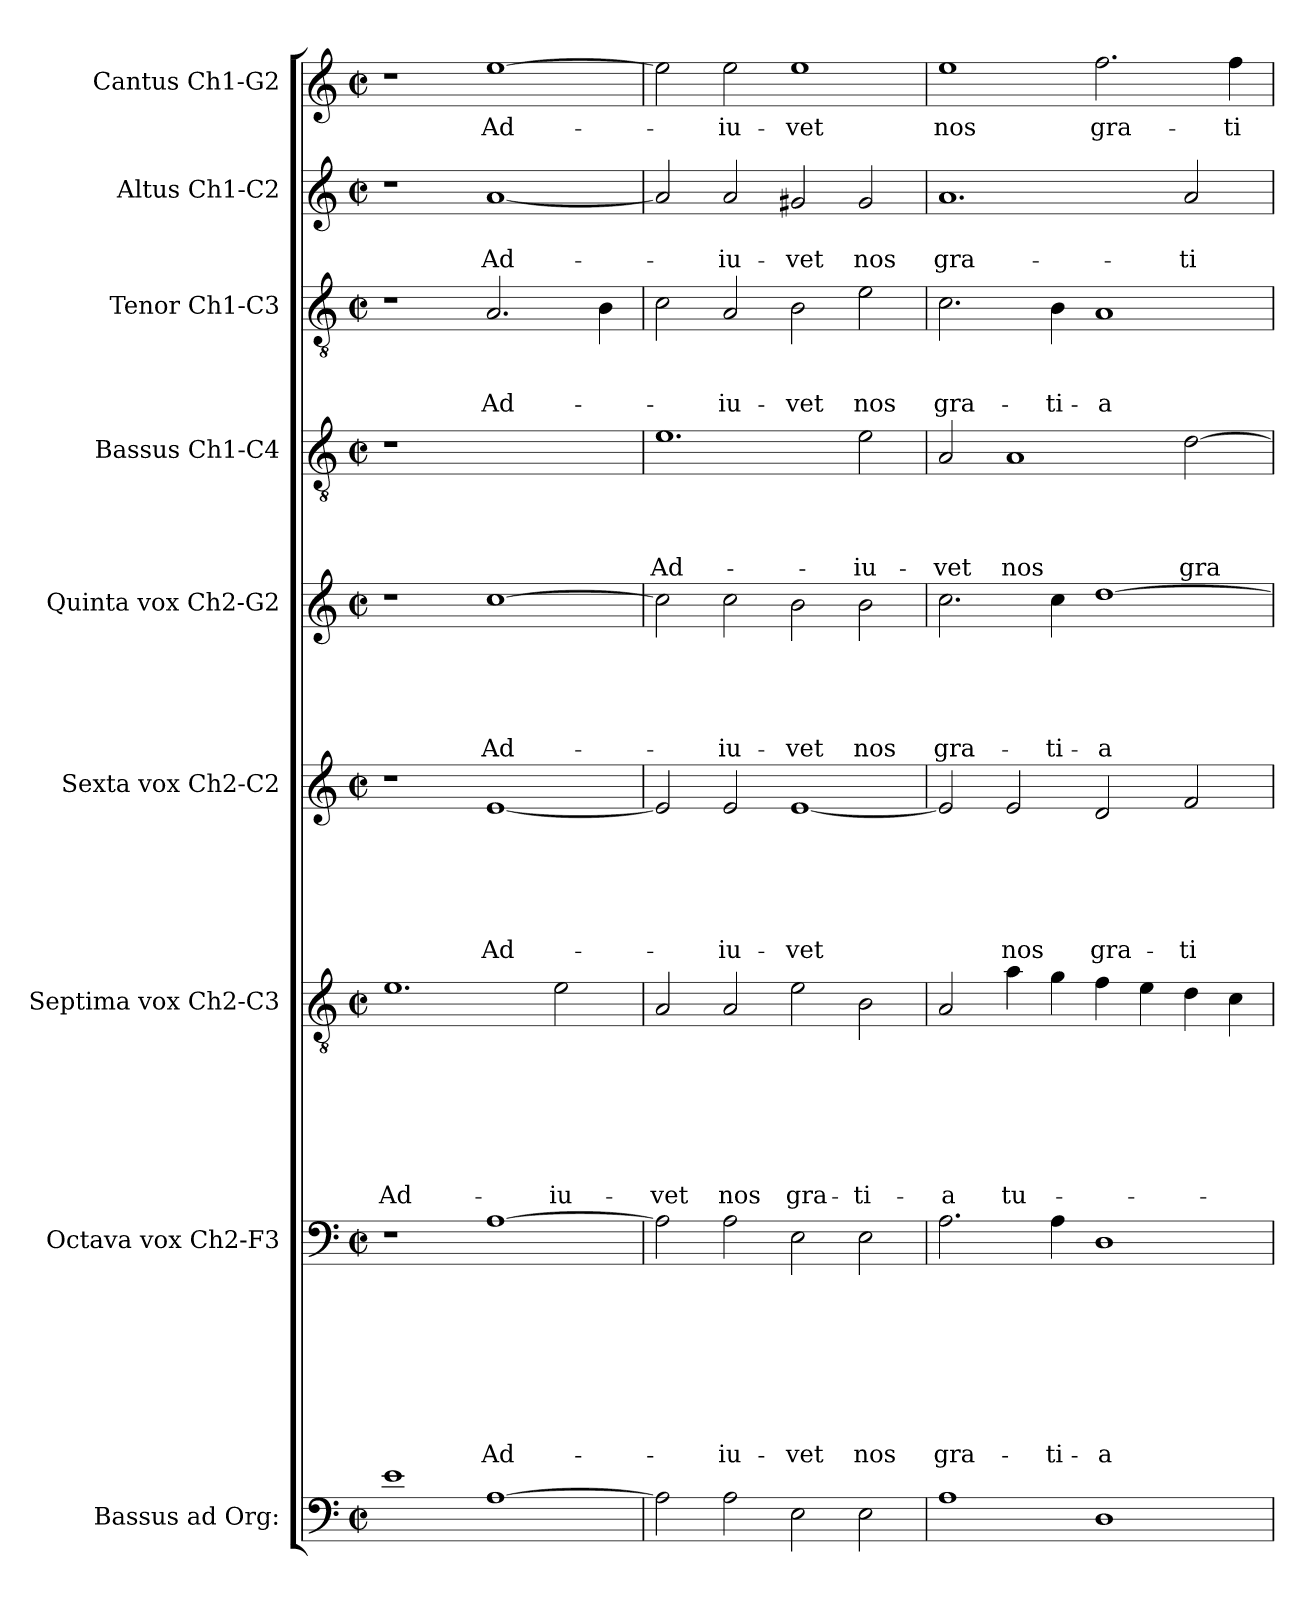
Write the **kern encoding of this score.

**kern	**kern	**text	**text	**text	**text	**text	**text	**text	**text	**kern	**text	**text	**text	**text	**text	**text	**text	**kern	**text	**text	**text	**text	**text	**text	**kern	**text	**text	**text	**text	**text	**kern	**text	**text	**text	**text	**kern	**text	**text	**text	**kern	**text	**text	**kern	**text
*part9	*part8	*part8	*part8	*part8	*part8	*part8	*part8	*part8	*part8	*part7	*part7	*part7	*part7	*part7	*part7	*part7	*part7	*part6	*part6	*part6	*part6	*part6	*part6	*part6	*part5	*part5	*part5	*part5	*part5	*part5	*part4	*part4	*part4	*part4	*part4	*part3	*part3	*part3	*part3	*part2	*part2	*part2	*part1	*part1
*staff9	*staff8	*staff8	*staff8	*staff8	*staff8	*staff8	*staff8	*staff8	*staff8	*staff7	*staff7	*staff7	*staff7	*staff7	*staff7	*staff7	*staff7	*staff6	*staff6	*staff6	*staff6	*staff6	*staff6	*staff6	*staff5	*staff5	*staff5	*staff5	*staff5	*staff5	*staff4	*staff4	*staff4	*staff4	*staff4	*staff3	*staff3	*staff3	*staff3	*staff2	*staff2	*staff2	*staff1	*staff1
*I"Bassus ad Org:	*I"Octava vox Ch2-F3	*	*	*	*	*	*	*	*	*I"Septima vox Ch2-C3	*	*	*	*	*	*	*	*I"Sexta vox Ch2-C2	*	*	*	*	*	*	*I"Quinta vox Ch2-G2	*	*	*	*	*	*I"Bassus Ch1-C4	*	*	*	*	*I"Tenor Ch1-C3	*	*	*	*I"Altus Ch1-C2	*	*	*I"Cantus Ch1-G2	*
*	*	*	*	*	*	*	*	*	*	*	*	*	*	*	*	*	*	*	*	*	*	*	*	*	*	*	*	*	*	*	*I'B	*	*	*	*	*I'T	*	*	*	*I'A	*	*	*I'C	*
*clefF4	*clefF4	*	*	*	*	*	*	*	*	*clefGv2	*	*	*	*	*	*	*	*clefG2	*	*	*	*	*	*	*clefG2	*	*	*	*	*	*clefGv2	*	*	*	*	*clefGv2	*	*	*	*clefG2	*	*	*clefG2	*
*k[]	*k[]	*	*	*	*	*	*	*	*	*k[]	*	*	*	*	*	*	*	*k[]	*	*	*	*	*	*	*k[]	*	*	*	*	*	*k[]	*	*	*	*	*k[]	*	*	*	*k[]	*	*	*k[]	*
*C:	*C:	*	*	*	*	*	*	*	*	*C:	*	*	*	*	*	*	*	*C:	*	*	*	*	*	*	*C:	*	*	*	*	*	*C:	*	*	*	*	*C:	*	*	*	*C:	*	*	*C:	*
*M2/2	*M2/2	*	*	*	*	*	*	*	*	*M2/2	*	*	*	*	*	*	*	*M2/2	*	*	*	*	*	*	*M2/2	*	*	*	*	*	*M2/2	*	*	*	*	*M2/2	*	*	*	*M2/2	*	*	*M2/2	*
*met(c|)	*met(c|)	*	*	*	*	*	*	*	*	*met(c|)	*	*	*	*	*	*	*	*met(c|)	*	*	*	*	*	*	*met(c|)	*	*	*	*	*	*met(c|)	*	*	*	*	*met(c|)	*	*	*	*met(c|)	*	*	*met(c|)	*
=1	=1	=1	=1	=1	=1	=1	=1	=1	=1	=1	=1	=1	=1	=1	=1	=1	=1	=1	=1	=1	=1	=1	=1	=1	=1	=1	=1	=1	=1	=1	=1	=1	=1	=1	=1	=1	=1	=1	=1	=1	=1	=1	=1	=1
!	!	!	!	!	!	!	!	!	!	!	!	!	!	!	!	!	!LO:LY:b	!	!	!	!	!	!	!	!	!	!	!	!	!	!	!	!	!	!	!	!	!	!	!	!	!	!	!
1e	1r	.	.	.	.	.	.	.	.	1.e	.	.	.	.	.	.	Ad-	1r	.	.	.	.	.	.	1r	.	.	.	.	.	1r	.	.	.	.	1r	.	.	.	1r	.	.	1r	.
!	!	!	!	!	!	!	!	!	!LO:LY:b	!	!	!	!	!	!	!	!	!	!	!	!	!	!	!LO:LY:b	!	!	!	!	!	!LO:LY:b	!	!	!	!	!	!	!	!	!LO:LY:b	!	!	!LO:LY:b	!	!LO:LY:b
[1A	[1A	.	.	.	.	.	.	.	Ad-	.	.	.	.	.	.	.	.	[1e	.	.	.	.	.	Ad-	[1cc	.	.	.	.	Ad-	1ryy	.	.	.	.	2.A/	.	.	Ad-	[1a	.	Ad-	[1ee	Ad-
!	!	!	!	!	!	!	!	!	!	!	!	!	!	!	!	!	!LO:LY:b	!	!	!	!	!	!	!	!	!	!	!	!	!	!	!	!	!	!	!	!	!	!	!	!	!	!	!
.	.	.	.	.	.	.	.	.	.	2e\	.	.	.	.	.	.	-iu-	.	.	.	.	.	.	.	.	.	.	.	.	.	.	.	.	.	.	.	.	.	.	.	.	.	.	.
.	.	.	.	.	.	.	.	.	.	.	.	.	.	.	.	.	.	.	.	.	.	.	.	.	.	.	.	.	.	.	.	.	.	.	.	4B\	.	.	.	.	.	.	.	.
=2	=2	=2	=2	=2	=2	=2	=2	=2	=2	=2	=2	=2	=2	=2	=2	=2	=2	=2	=2	=2	=2	=2	=2	=2	=2	=2	=2	=2	=2	=2	=2	=2	=2	=2	=2	=2	=2	=2	=2	=2	=2	=2	=2	=2
!	!	!	!	!	!	!	!	!	!	!	!	!	!	!	!	!	!LO:LY:b	!	!	!	!	!	!	!	!	!	!	!	!	!	!	!	!	!	!LO:LY:b	!	!	!	!	!	!	!	!	!
2A\]	2A\]	.	.	.	.	.	.	.	.	2A/	.	.	.	.	.	.	-vet	2e/]	.	.	.	.	.	.	2cc\]	.	.	.	.	.	1.e	.	.	.	Ad-	2c\	.	.	.	2a/]	.	.	2ee\]	.
!	!	!	!	!	!	!	!	!	!LO:LY:b	!	!	!	!	!	!	!	!LO:LY:b	!	!	!	!	!	!	!LO:LY:b	!	!	!	!	!	!LO:LY:b	!	!	!	!	!	!	!	!	!LO:LY:b	!	!	!LO:LY:b	!	!LO:LY:b
2A\	2A\	.	.	.	.	.	.	.	-iu-	2A/	.	.	.	.	.	.	nos	2e/	.	.	.	.	.	-iu-	2cc\	.	.	.	.	-iu-	.	.	.	.	.	2A/	.	.	-iu-	2a/	.	-iu-	2ee\	-iu-
!	!	!	!	!	!	!	!	!	!LO:LY:b	!	!	!	!	!	!	!	!LO:LY:b	!	!	!	!	!	!	!LO:LY:b	!	!	!	!	!	!LO:LY:b	!	!	!	!	!	!	!	!	!LO:LY:b	!	!	!LO:LY:b	!	!LO:LY:b
2E\	2E\	.	.	.	.	.	.	.	-vet	2e\	.	.	.	.	.	.	gra-	[1e	.	.	.	.	.	-vet	2b\	.	.	.	.	-vet	.	.	.	.	.	2B\	.	.	-vet	2g#X/	.	-vet	1ee	-vet
!	!	!	!	!	!	!	!	!	!LO:LY:b	!	!	!	!	!	!	!	!LO:LY:b	!	!	!	!	!	!	!	!	!	!	!	!	!LO:LY:b	!	!	!	!	!LO:LY:b	!	!	!	!LO:LY:b	!	!	!LO:LY:b	!	!
2E\	2E\	.	.	.	.	.	.	.	nos	2B\	.	.	.	.	.	.	-ti-	.	.	.	.	.	.	.	2b\	.	.	.	.	nos	2e\	.	.	.	-iu-	2e\	.	.	nos	2g#/	.	nos	.	.
=3	=3	=3	=3	=3	=3	=3	=3	=3	=3	=3	=3	=3	=3	=3	=3	=3	=3	=3	=3	=3	=3	=3	=3	=3	=3	=3	=3	=3	=3	=3	=3	=3	=3	=3	=3	=3	=3	=3	=3	=3	=3	=3	=3	=3
!	!	!	!	!	!	!	!	!	!LO:LY:b	!	!	!	!	!	!	!	!LO:LY:b	!	!	!	!	!	!	!	!	!	!	!	!	!LO:LY:b	!	!	!	!	!LO:LY:b	!	!	!	!LO:LY:b	!	!	!LO:LY:b	!	!LO:LY:b
1A	2.A\	.	.	.	.	.	.	.	gra-	2A/	.	.	.	.	.	.	-a	2e/]	.	.	.	.	.	.	2.cc\	.	.	.	.	gra-	2A/	.	.	.	-vet	2.c\	.	.	gra-	1.a	.	gra-	1ee	nos
!	!	!	!	!	!	!	!	!	!	!	!	!	!	!	!	!	!LO:LY:b	!	!	!	!	!	!	!LO:LY:b	!	!	!	!	!	!	!	!	!	!	!LO:LY:b	!	!	!	!	!	!	!	!	!
.	.	.	.	.	.	.	.	.	.	4a\	.	.	.	.	.	.	tu-	2e/	.	.	.	.	.	nos	.	.	.	.	.	.	1A	.	.	.	nos	.	.	.	.	.	.	.	.	.
!	!	!	!	!	!	!	!	!	!LO:LY:b	!	!	!	!	!	!	!	!	!	!	!	!	!	!	!	!	!	!	!	!	!LO:LY:b	!	!	!	!	!	!	!	!	!LO:LY:b	!	!	!	!	!
.	4A\	.	.	.	.	.	.	.	-ti-	4g\	.	.	.	.	.	.	.	.	.	.	.	.	.	.	4cc\	.	.	.	.	-ti-	.	.	.	.	.	4B\	.	.	-ti-	.	.	.	.	.
!	!	!	!	!	!	!	!	!	!LO:LY:b	!	!	!	!	!	!	!	!	!	!	!	!	!	!	!LO:LY:b	!	!	!	!	!	!LO:LY:b	!	!	!	!	!	!	!	!	!LO:LY:b	!	!	!	!	!LO:LY:b
1D	1D	.	.	.	.	.	.	.	-a	4f\	.	.	.	.	.	.	.	2d/	.	.	.	.	.	gra-	[1dd	.	.	.	.	-a	.	.	.	.	.	1A	.	.	-a	.	.	.	2.ff\	gra-
.	.	.	.	.	.	.	.	.	.	4e\	.	.	.	.	.	.	.	.	.	.	.	.	.	.	.	.	.	.	.	.	.	.	.	.	.	.	.	.	.	.	.	.	.	.
!	!	!	!	!	!	!	!	!	!	!	!	!	!	!	!	!	!	!	!	!	!	!	!	!LO:LY:b	!	!	!	!	!	!	!	!	!	!	!LO:LY:b	!	!	!	!	!	!	!LO:LY:b	!	!
.	.	.	.	.	.	.	.	.	.	4d\	.	.	.	.	.	.	.	2f/	.	.	.	.	.	-ti-	.	.	.	.	.	.	[2d\	.	.	.	gra-	.	.	.	.	2a/	.	-ti-	.	.
!	!	!	!	!	!	!	!	!	!	!	!	!	!	!	!	!	!	!	!	!	!	!	!	!	!	!	!	!	!	!	!	!	!	!	!	!	!	!	!	!	!	!	!	!LO:LY:b
.	.	.	.	.	.	.	.	.	.	4c\	.	.	.	.	.	.	.	.	.	.	.	.	.	.	.	.	.	.	.	.	.	.	.	.	.	.	.	.	.	.	.	.	4ff\	-ti-
=	=	=	=	=	=	=	=	=	=	=	=	=	=	=	=	=	=	=	=	=	=	=	=	=	=	=	=	=	=	=	=	=	=	=	=	=	=	=	=	=	=	=	=	=
*-	*-	*-	*-	*-	*-	*-	*-	*-	*-	*-	*-	*-	*-	*-	*-	*-	*-	*-	*-	*-	*-	*-	*-	*-	*-	*-	*-	*-	*-	*-	*-	*-	*-	*-	*-	*-	*-	*-	*-	*-	*-	*-	*-	*-
